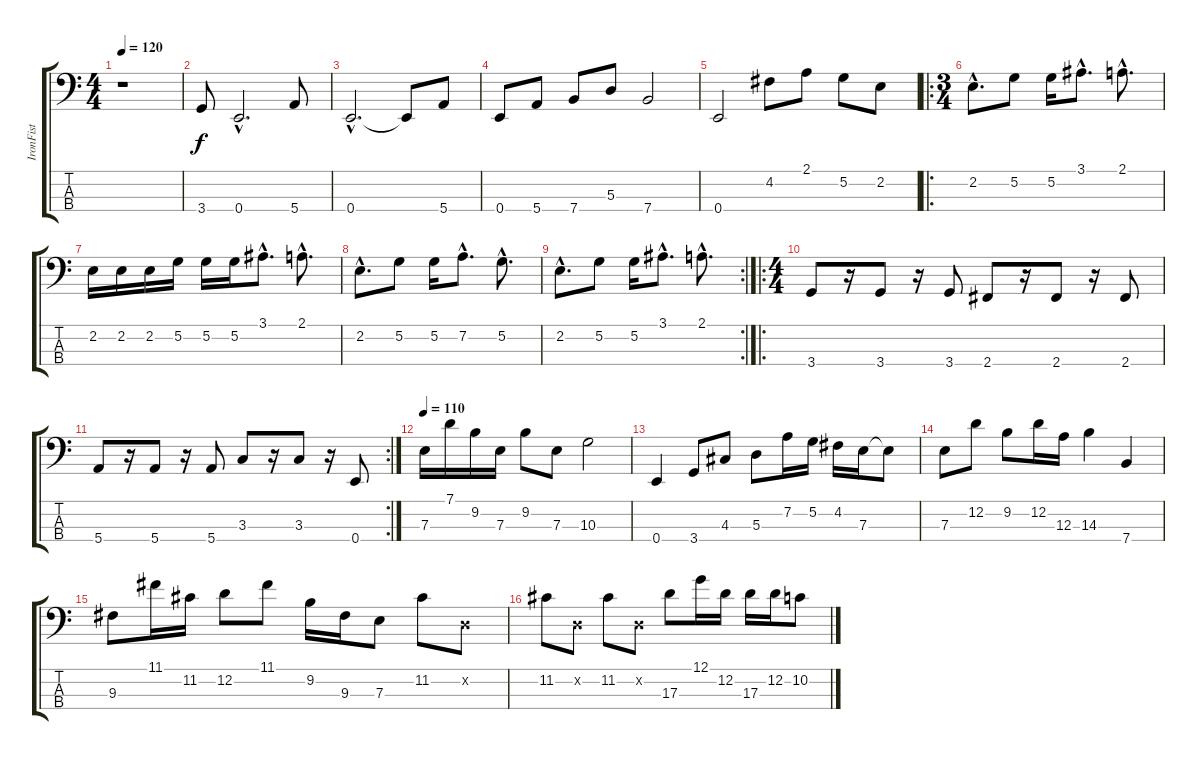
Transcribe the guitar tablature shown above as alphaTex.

\track ("IronFist" "IronFist") {instrument electricbassfinger}
\staff {score tabs}
\tuning (G2 D2 A1 E1) {hide}
\ts (4 4)
\tempo 120
\clef f4
\ks c
r.1{dy f instrument electricbassfinger} |
3.4.8 0.4{hac}.2{d} 5.4.8 |
0.4{hac}.2{d} 0.4{t}.8 5.4.8 |
0.4.8 5.4.8 7.4.8 5.3.8 7.4.2 |
0.4.2 4.2.8 2.1.8 5.2.8 2.2.8 |
\ro
\ts (3 4)
2.2{hac}.8{d} 5.2.8 5.2.16 3.1{hac}.8{d} 2.1{hac}.8{d} |
2.2.16 2.2.16 2.2.16 5.2.16 5.2.16 5.2.16 3.1{hac}.8{d} 2.1{hac}.8{d} |
2.2{hac}.8{d} 5.2.8 5.2.16 7.2{hac}.8{d} 5.2{hac}.8{d} |
\rc 2
2.2{hac}.8{d} 5.2.8 5.2.16 3.1{hac}.8{d} 2.1{hac}.8{d} |
\ro
\ts (4 4)
3.4.8 r.16 3.4.8 r.16 3.4.8 2.4.8 r.16 2.4.8 r.16 2.4.8 |
\rc 2
5.4.8 r.16 5.4.8 r.16 5.4.8 3.3.8 r.16 3.3.8 r.16 0.4.8 |
\tempo 110
7.3.16{volume 13} 7.1.16 9.2.16 7.3.16 9.2.8 7.3.8 10.3.2 |
0.4.4 3.4.8 4.3.8 5.3.8 7.2.16 5.2.16 4.2.16 7.3.16 7.3{t}.8 |
7.3.8 12.2.8 9.2.8 12.2.16 12.3.16 14.3.4 7.4.4 |
9.3.8 11.1.16 11.2.16 12.2.8 11.1.8 9.2.16 9.3.16 7.3.8 11.2.8 0.2{x}.8 |
11.2.8 0.2{x}.8 11.2.8 0.2{x}.8 17.3.8 12.1.16 12.2.16 17.3.16 12.2.16 10.2.8
